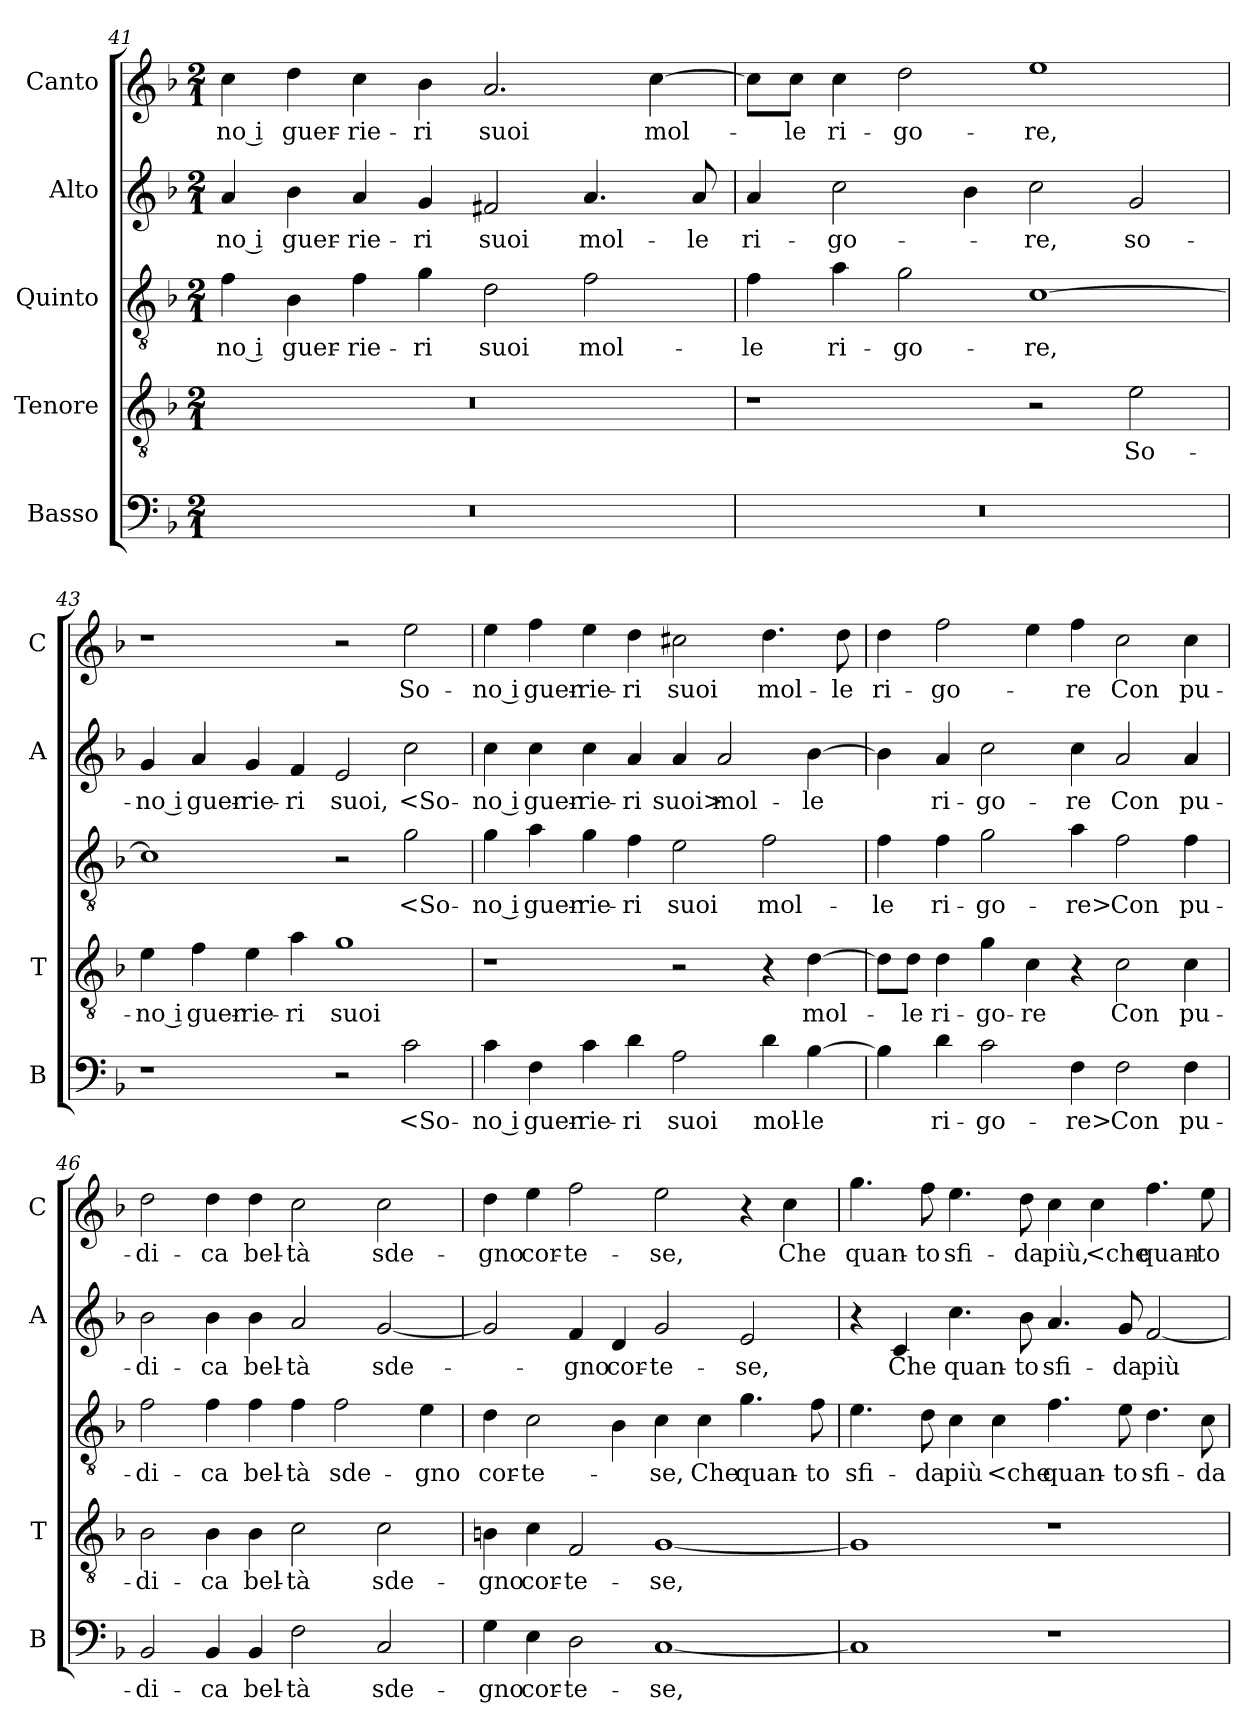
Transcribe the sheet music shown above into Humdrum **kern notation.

**kern	**text	**kern	**text	**kern	**text	**kern	**text	**kern	**text
*part5	*part5	*part4	*part4	*part3	*part3	*part2	*part2	*part1	*part1
*staff5	*staff5	*staff4	*staff4	*staff3	*staff3	*staff2	*staff2	*staff1	*staff1
*I"Basso	*	*I"Tenore	*	*I"Quinto	*	*I"Alto	*	*I"Canto	*
*I'B	*	*I'T	*	*	*	*I'A	*	*I'C	*
*clefF4	*	*clefGv2	*	*clefGv2	*	*clefG2	*	*clefG2	*
*k[b-]	*	*k[b-]	*	*k[b-]	*	*k[b-]	*	*k[b-]	*
*M2/1	*	*M2/1	*	*M2/1	*	*M2/1	*	*M2/1	*
=41	=41	=41	=41	=41	=41	=41	=41	=41	=41
0r	.	0r	.	4f	-no i	4a	-no i	4cc	-no i
.	.	.	.	4B-	guer-	4b-	guer-	4dd	guer-
.	.	.	.	4f	-rie-	4a	-rie-	4cc	-rie-
.	.	.	.	4g	-ri	4g	-ri	4b-	-ri
.	.	.	.	2d	suoi	2f#X	suoi	2.a	suoi
.	.	.	.	2f	mol-	4.a	mol-	.	.
.	.	.	.	.	.	.	.	[4cc	mol-
.	.	.	.	.	.	8a	-le	.	.
=42	=42	=42	=42	=42	=42	=42	=42	=42	=42
0r	.	1r	.	4f	-le	4a	ri-	8cc\L]	.
.	.	.	.	.	.	.	.	8cc\J	-le
.	.	.	.	4a	ri-	2cc	-go-	4cc	ri-
.	.	.	.	2g	-go-	.	.	2dd	-go-
.	.	.	.	.	.	4b-	.	.	.
.	.	2r	.	[1c	-re,	2cc	-re,	1ee	-re,
.	.	2e	So-	.	.	2g	so-	.	.
=43	=43	=43	=43	=43	=43	=43	=43	=43	=43
1r	.	4e	-no i	1c]	.	4g	-no i	1r	.
.	.	4f	guer-	.	.	4a	guer-	.	.
.	.	4e	-rie-	.	.	4g	-rie-	.	.
.	.	4a	-ri	.	.	4f	-ri	.	.
2r	.	1g	suoi	2r	.	2e	suoi,	2r	.
2c	<So-	.	.	2g	<So-	2cc	<So-	2ee	So-
=44	=44	=44	=44	=44	=44	=44	=44	=44	=44
4c	-no i	1r	.	4g	-no i	4cc	-no i	4ee	-no i
4F	guer-	.	.	4a	guer-	4cc	guer-	4ff	guer-
4c	-rie-	.	.	4g	-rie-	4cc	-rie-	4ee	-rie-
4d	-ri	.	.	4f	-ri	4a	-ri	4dd	-ri
2A	suoi	2r	.	2e	suoi	4a	suoi>	2cc#X	suoi
.	.	.	.	.	.	2a	mol-	.	.
4d	mol-	4r	.	2f	mol-	.	.	4.dd	mol-
[4B-	-le	[4d	mol-	.	.	[4b-	-le	.	.
.	.	.	.	.	.	.	.	8dd	-le
=45	=45	=45	=45	=45	=45	=45	=45	=45	=45
4B-]	.	8d\L]	.	4f	-le	4b-]	.	4dd	ri-
.	.	8d\J	-le	.	.	.	.	.	.
4d	ri-	4d	ri-	4f	ri-	4a	ri-	2ff	-go-
2c	-go-	4g	-go-	2g	-go-	2cc	-go-	.	.
.	.	4c	-re	.	.	.	.	4ee	.
4F	-re>	4r	.	4a	-re>	4cc	-re	4ff	-re
2F	Con	2c	Con	2f	Con	2a	Con	2cc	Con
4F	pu-	4c	pu-	4f	pu-	4a	pu-	4cc	pu-
=46	=46	=46	=46	=46	=46	=46	=46	=46	=46
2BB-	-di-	2B-	-di-	2f	-di-	2b-	-di-	2dd	-di-
4BB-	-ca	4B-	-ca	4f	-ca	4b-	-ca	4dd	-ca
4BB-	bel-	4B-	bel-	4f	bel-	4b-	bel-	4dd	bel-
2F	-tà	2c	-tà	4f	-tà	2a	-tà	2cc	-tà
.	.	.	.	2f	sde-	.	.	.	.
2C	sde-	2c	sde-	.	.	[2g	sde-	2cc	sde-
.	.	.	.	4e	-gno	.	.	.	.
=47	=47	=47	=47	=47	=47	=47	=47	=47	=47
4G	-gno	4Bn	-gno	4d	cor-	2g]	.	4dd	-gno
4E	cor-	4c	cor-	2c	-te-	.	.	4ee	cor-
2D	-te-	2F	-te-	.	.	4f	-gno	2ff	-te-
.	.	.	.	4B-	.	4d	cor-	.	.
[1C	-se,	[1G	-se,	4c	-se,	2g	-te-	2ee	-se,
.	.	.	.	4c	Che	.	.	.	.
.	.	.	.	4.g	quan-	2e	-se,	4r	.
.	.	.	.	.	.	.	.	4cc	Che
.	.	.	.	8f	-to	.	.	.	.
=48	=48	=48	=48	=48	=48	=48	=48	=48	=48
1C]	.	1G]	.	4.e	sfi-	4r	.	4.gg	quan-
.	.	.	.	.	.	4c	Che	.	.
.	.	.	.	8d	-da	.	.	8ff	-to
.	.	.	.	4c	più	4.cc	quan-	4.ee	sfi-
.	.	.	.	4c	<che	.	.	.	.
.	.	.	.	.	.	8b-	-to	8dd	-da
1r	.	1r	.	4.f	quan-	4.a	sfi-	4cc	più,
.	.	.	.	.	.	.	.	4cc	<che
.	.	.	.	8e	-to	8g	-da	.	.
.	.	.	.	4.d	sfi-	[2f	più	4.ff	quan-
.	.	.	.	8c	-da	.	.	8ee	-to
=	=	=	=	=	=	=	=	=	=
*-	*-	*-	*-	*-	*-	*-	*-	*-	*-
